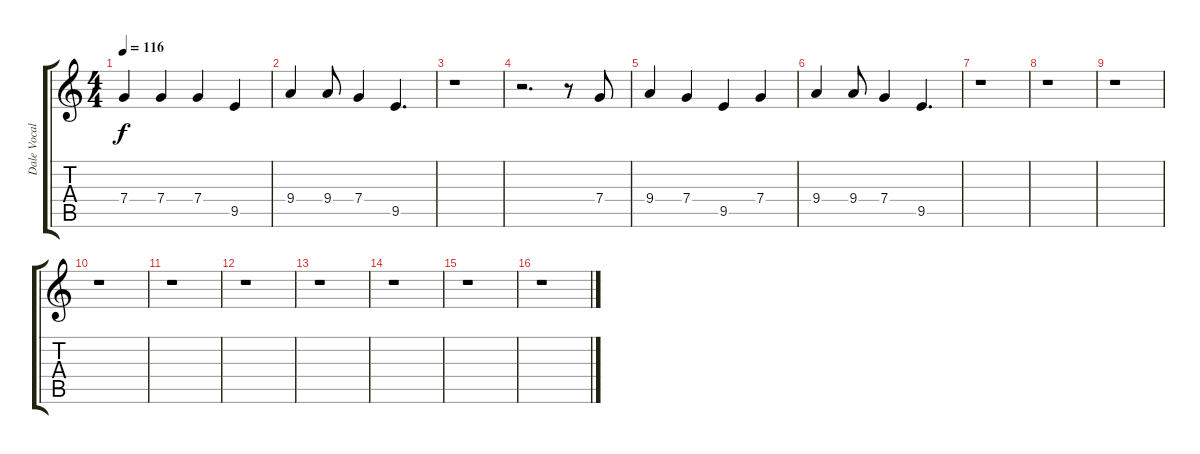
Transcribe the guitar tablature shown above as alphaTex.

\track ("Dale Vocals" "Dale Vocal") {instrument overdrivenguitar}
\staff {score tabs}
\tuning (D4 A3 F3 C3 G2 C2) {hide}
\ts (4 4)
\tempo 116
\clef g2
\ks c
7.4.4{dy f} 7.4.4 7.4.4 9.5.4 |
9.4.4 9.4.8 7.4.4 9.5.4{d} |
r.1 |
r.2{d} r.8 7.4.8 |
9.4.4 7.4.4 9.5.4 7.4.4 |
9.4.4 9.4.8 7.4.4 9.5.4{d} |
r.1 |
r.1 |
r.1 |
r.1 |
r.1 |
r.1 |
r.1 |
r.1 |
r.1 |
r.1
